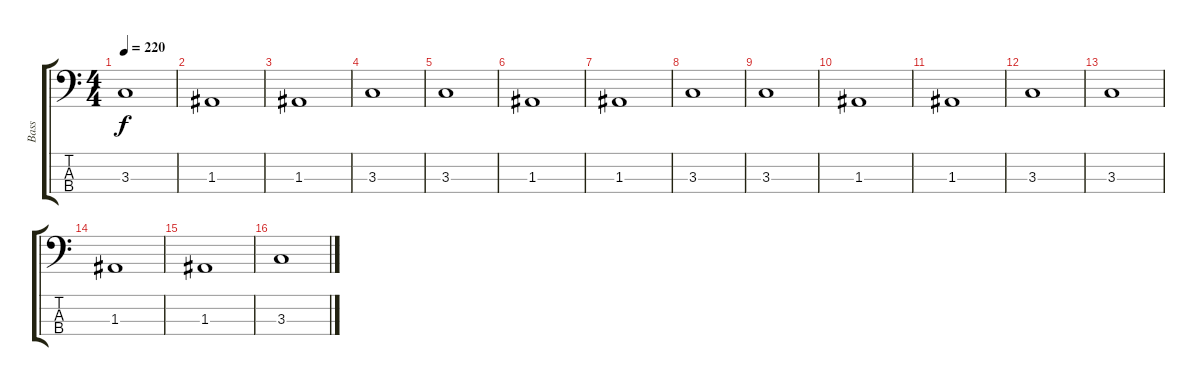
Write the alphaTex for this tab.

\track ("Bass" "Bass") {instrument fretlessbass}
\staff {score tabs}
\tuning (G2 D2 A1 E1) {hide}
\ts (4 4)
\tempo 220
\clef f4
\ks c
3.3.1{dy f instrument fretlessbass} |
1.3.1 |
1.3.1 |
3.3.1 |
3.3.1 |
1.3.1 |
1.3.1 |
3.3.1 |
3.3.1 |
1.3.1 |
1.3.1 |
3.3.1 |
3.3.1 |
1.3.1 |
1.3.1 |
3.3.1
